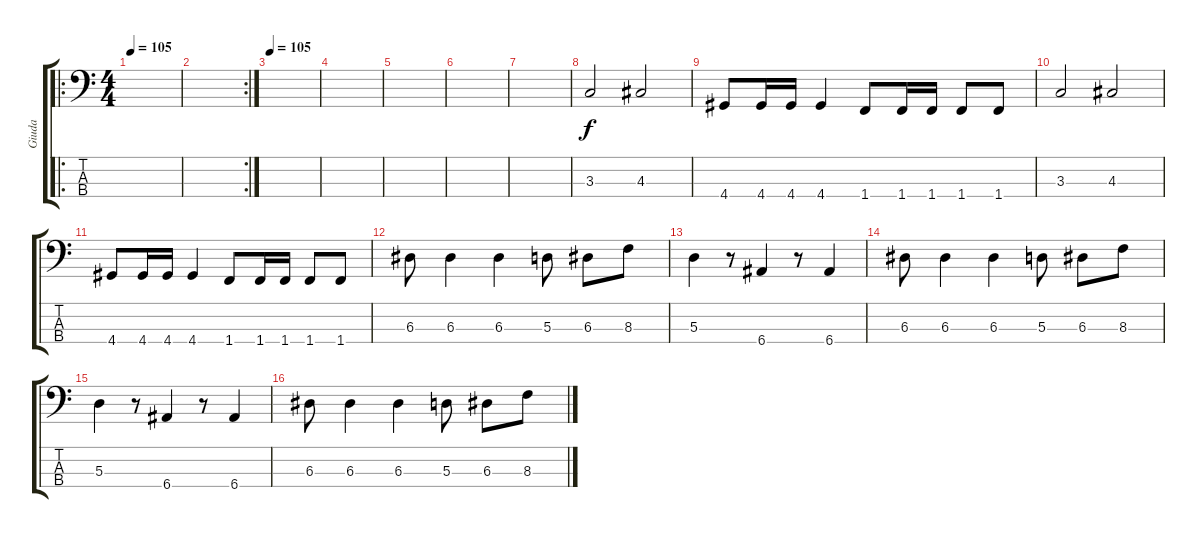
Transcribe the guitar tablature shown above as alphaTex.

\track ("Giuda" "Giuda") {instrument electricbassfinger}
\staff {score tabs}
\tuning (G2 D2 A1 E1) {hide}
\ro
\ts (4 4)
\tempo 105
\tempo 80
\tempo 105
\clef f4
\ks c
|
\rc 2
|
\tempo 105
|
|
|
|
|
3.3.2 4.3.2 |
4.4.8 4.4.16 4.4.16 4.4.4 1.4.8 1.4.16 1.4.16 1.4.8 1.4.8 |
3.3.2 4.3.2 |
4.4.8 4.4.16 4.4.16 4.4.4 1.4.8 1.4.16 1.4.16 1.4.8 1.4.8 |
6.3.8 6.3.4 6.3.4 5.3.8 6.3.8 8.3.8 |
5.3.4 r.8 6.4.4 r.8 6.4.4 |
6.3.8 6.3.4 6.3.4 5.3.8 6.3.8 8.3.8 |
5.3.4 r.8 6.4.4 r.8 6.4.4 |
6.3.8 6.3.4 6.3.4 5.3.8 6.3.8 8.3.8
